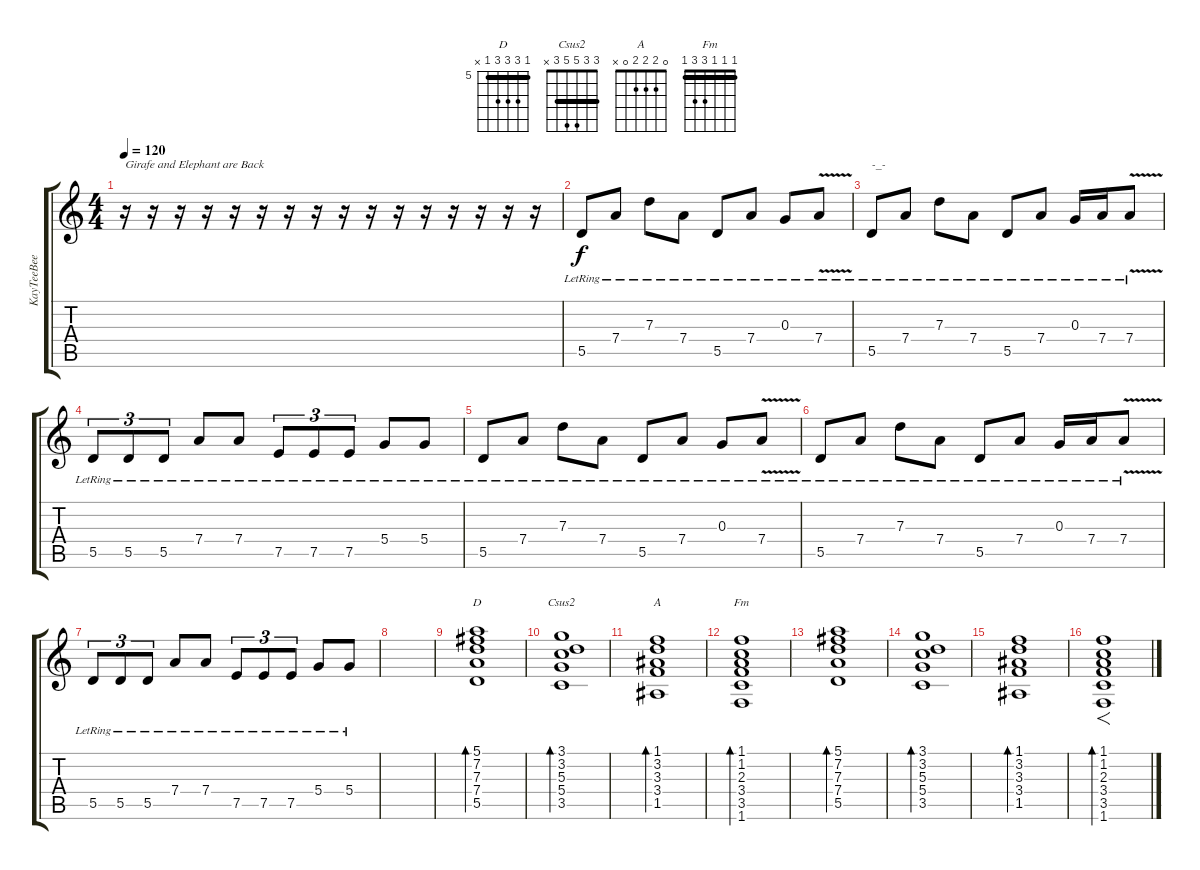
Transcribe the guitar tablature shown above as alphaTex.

\track ("KayTeeBee" "KayTeeBee") {instrument acousticguitarsteel}
\staff {score tabs}
\tuning (E4 B3 G3 D3 A2 E2) {hide}
\chord ("D" 5 7 7 7 5 x) {firstfret 5 barre 5}
\chord ("Csus2" 3 3 5 5 3 x) {barre 3}
\chord ("A" 0 2 2 2 0 x)
\chord ("Fm" 1 1 1 3 3 1) {barre 1}
\ts (4 4)
\tempo 120
\clef g2
\ks c
r.16{txt "Girafe and Elephant are Back" dy f instrument acousticguitarsteel} r.16 r.16 r.16 r.16 r.16 r.16 r.16 r.16 r.16 r.16 r.16 r.16 r.16 r.16 r.16 |
5.5{lr}.8 7.4{lr}.8 7.3{lr}.8 7.4{lr}.8 5.5{lr}.8 7.4{lr}.8 0.3{lr}.8 7.4{v lr}.8 |
5.5{lr}.8{txt "-_-"} 7.4{lr}.8 7.3{lr}.8 7.4{lr}.8 5.5{lr}.8 7.4{lr}.8 0.3{lr}.16 7.4{lr}.16 7.4{v lr}.8 |
5.5{lr}.8{tu (3 2)} 5.5{lr}.8{tu (3 2)} 5.5{lr}.8{tu (3 2)} 7.4{lr}.8 7.4{lr}.8 7.5{lr}.8{tu (3 2)} 7.5{lr}.8{tu (3 2)} 7.5{lr}.8{tu (3 2)} 5.4{lr}.8 5.4{lr}.8 |
5.5{lr}.8 7.4{lr}.8 7.3{lr}.8 7.4{lr}.8 5.5{lr}.8 7.4{lr}.8 0.3{lr}.8 7.4{v lr}.8 |
5.5{lr}.8 7.4{lr}.8 7.3{lr}.8 7.4{lr}.8 5.5{lr}.8 7.4{lr}.8 0.3{lr}.16 7.4{lr}.16 7.4{v lr}.8 |
5.5{lr}.8{tu (3 2)} 5.5{lr}.8{tu (3 2)} 5.5{lr}.8{tu (3 2)} 7.4{lr}.8 7.4{lr}.8 7.5{lr}.8{tu (3 2)} 7.5{lr}.8{tu (3 2)} 7.5{lr}.8{tu (3 2)} 5.4{lr}.8 5.4{lr}.8 |
|
(5.1 7.2 7.3 7.4 5.5).1{bd 120 ch "D"} |
(3.1 3.2 5.3 5.4 3.5).1{bd 120 ch "Csus2"} |
(1.1 3.2 3.3 3.4 1.5).1{bd 120 ch "A"} |
(1.1 1.2 2.3 3.4 3.5 1.6).1{bd 120 ch "Fm"} |
(5.1 7.2 7.3 7.4 5.5).1{bd 120} |
(3.1 3.2 5.3 5.4 3.5).1{bd 120} |
(1.1 3.2 3.3 3.4 1.5).1{bd 120} |
(1.1 1.2 2.3 3.4 3.5 1.6).1{f bd 120}
